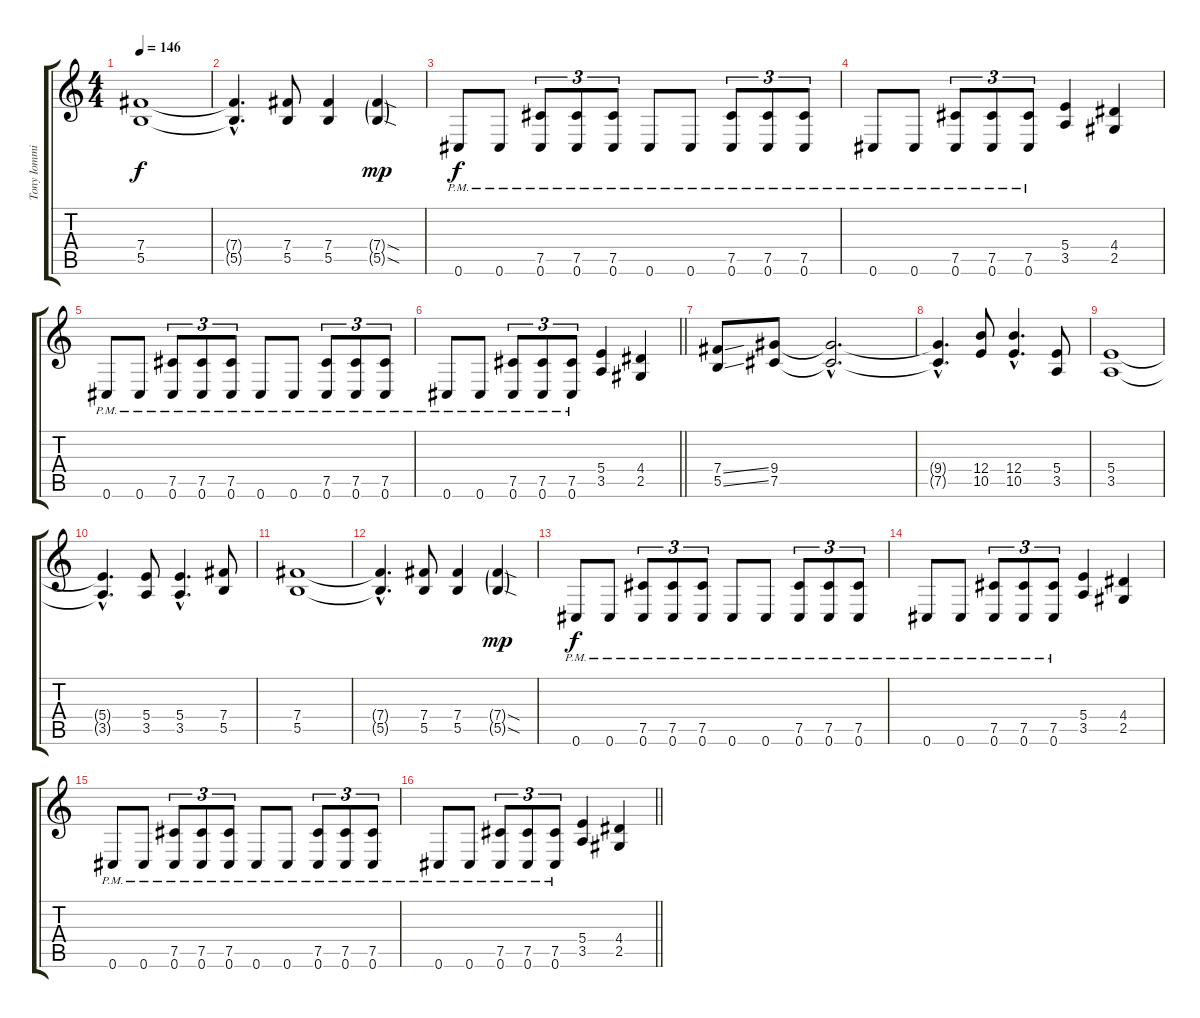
\track ("Tony Iommi - Rhy 1" "Tony Iommi") {instrument distortionguitar}
\staff {score tabs}
\tuning (Db4 Ab3 E3 B2 Gb2 Db2) {hide}
\ts (4 4)
\tempo 146
\clef g2
\ks c
(7.4 5.5).1{dy f} |
(7.4{hac t} 5.5{hac t}).4{d} (7.4 5.5).8 (7.4 5.5).4 (7.4{sod g} 5.5{sod g}).4{dy mp} |
0.6{pm}.8{dy f} 0.6{pm}.8 (7.5{pm} 0.6{pm}).8{tu (3 2)} (7.5{pm} 0.6{pm}).8{tu (3 2)} (7.5{pm} 0.6{pm}).8{tu (3 2)} 0.6{pm}.8 0.6{pm}.8 (7.5{pm} 0.6{pm}).8{tu (3 2)} (7.5{pm} 0.6{pm}).8{tu (3 2)} (7.5{pm} 0.6{pm}).8{tu (3 2)} |
0.6{pm}.8 0.6{pm}.8 (7.5{pm} 0.6{pm}).8{tu (3 2)} (7.5{pm} 0.6{pm}).8{tu (3 2)} (7.5{pm} 0.6{pm}).8{tu (3 2)} (5.4 3.5).4 (4.4 2.5).4 |
0.6{pm}.8 0.6{pm}.8 (7.5{pm} 0.6{pm}).8{tu (3 2)} (7.5{pm} 0.6{pm}).8{tu (3 2)} (7.5{pm} 0.6{pm}).8{tu (3 2)} 0.6{pm}.8 0.6{pm}.8 (7.5{pm} 0.6{pm}).8{tu (3 2)} (7.5{pm} 0.6{pm}).8{tu (3 2)} (7.5{pm} 0.6{pm}).8{tu (3 2)} |
\barLineRight lightlight
0.6{pm}.8 0.6{pm}.8 (7.5{pm} 0.6{pm}).8{tu (3 2)} (7.5{pm} 0.6{pm}).8{tu (3 2)} (7.5{pm} 0.6{pm}).8{tu (3 2)} (5.4 3.5).4 (4.4 2.5).4 |
(7.4{ss} 5.5{ss}).8 (9.4 7.5).8 (9.4{hac t} 7.5{hac t}).2{d} |
(9.4{hac t} 7.5{hac t}).4{d} (12.4 10.5).8 (12.4{hac} 10.5{hac}).4{d} (5.4 3.5).8 |
(5.4 3.5).1 |
(5.4{hac t} 3.5{hac t}).4{d} (5.4 3.5).8 (5.4{hac} 3.5{hac}).4{d} (7.4 5.5).8 |
(7.4 5.5).1 |
(7.4{hac t} 5.5{hac t}).4{d} (7.4 5.5).8 (7.4 5.5).4 (7.4{sod g} 5.5{sod g}).4{dy mp} |
0.6{pm}.8{dy f} 0.6{pm}.8 (7.5{pm} 0.6{pm}).8{tu (3 2)} (7.5{pm} 0.6{pm}).8{tu (3 2)} (7.5{pm} 0.6{pm}).8{tu (3 2)} 0.6{pm}.8 0.6{pm}.8 (7.5{pm} 0.6{pm}).8{tu (3 2)} (7.5{pm} 0.6{pm}).8{tu (3 2)} (7.5{pm} 0.6{pm}).8{tu (3 2)} |
0.6{pm}.8 0.6{pm}.8 (7.5{pm} 0.6{pm}).8{tu (3 2)} (7.5{pm} 0.6{pm}).8{tu (3 2)} (7.5{pm} 0.6{pm}).8{tu (3 2)} (5.4 3.5).4 (4.4 2.5).4 |
0.6{pm}.8 0.6{pm}.8 (7.5{pm} 0.6{pm}).8{tu (3 2)} (7.5{pm} 0.6{pm}).8{tu (3 2)} (7.5{pm} 0.6{pm}).8{tu (3 2)} 0.6{pm}.8 0.6{pm}.8 (7.5{pm} 0.6{pm}).8{tu (3 2)} (7.5{pm} 0.6{pm}).8{tu (3 2)} (7.5{pm} 0.6{pm}).8{tu (3 2)} |
\barLineRight lightlight
0.6{pm}.8 0.6{pm}.8 (7.5{pm} 0.6{pm}).8{tu (3 2)} (7.5{pm} 0.6{pm}).8{tu (3 2)} (7.5{pm} 0.6{pm}).8{tu (3 2)} (5.4 3.5).4 (4.4 2.5).4
